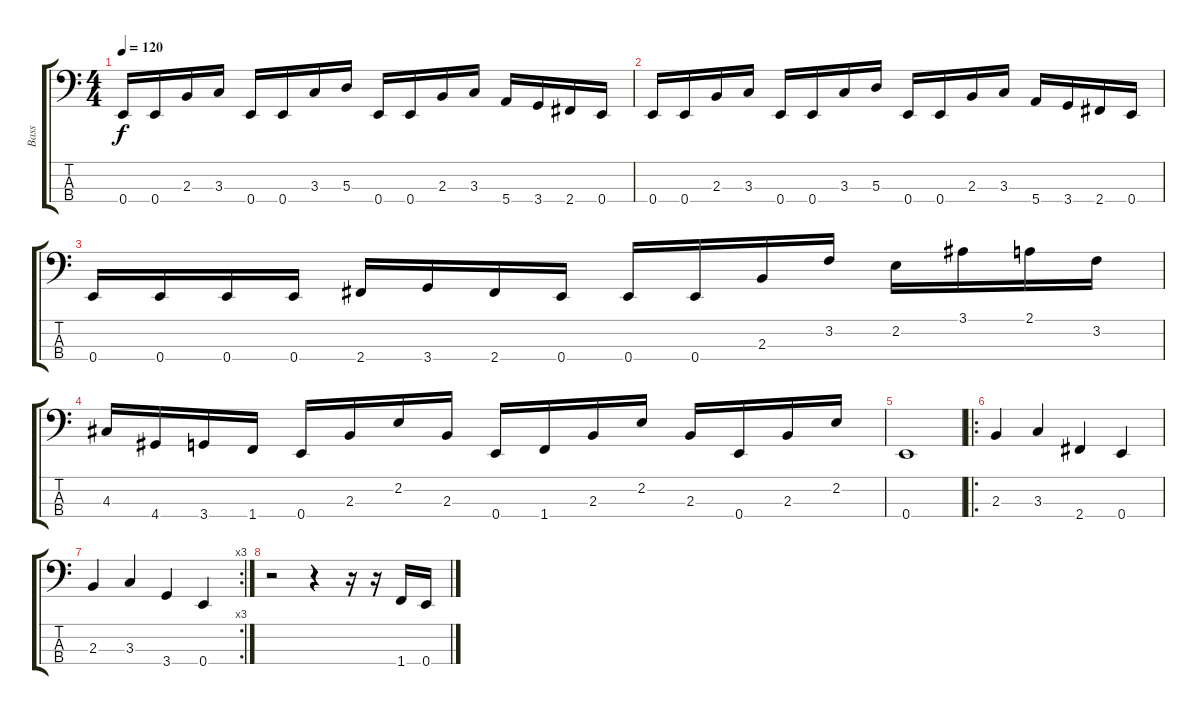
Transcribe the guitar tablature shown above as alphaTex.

\track ("Bass" "Bass") {instrument electricbasspick}
\staff {score tabs}
\tuning (G2 D2 A1 E1) {hide}
\ts (4 4)
\tempo 120
\clef f4
\ks c
0.4.16{dy f} 0.4.16 2.3.16 3.3.16 0.4.16 0.4.16 3.3.16 5.3.16 0.4.16 0.4.16 2.3.16 3.3.16 5.4.16 3.4.16 2.4.16 0.4.16 |
0.4.16 0.4.16 2.3.16 3.3.16 0.4.16 0.4.16 3.3.16 5.3.16 0.4.16 0.4.16 2.3.16 3.3.16 5.4.16 3.4.16 2.4.16 0.4.16 |
0.4.16 0.4.16 0.4.16 0.4.16 2.4.16 3.4.16 2.4.16 0.4.16 0.4.16 0.4.16 2.3.16 3.2.16 2.2.16 3.1.16 2.1.16 3.2.16 |
4.3.16 4.4.16 3.4.16 1.4.16 0.4.16 2.3.16 2.2.16 2.3.16 0.4.16 1.4.16 2.3.16 2.2.16 2.3.16 0.4.16 2.3.16 2.2.16 |
0.4.1 |
\ro
2.3.4 3.3.4 2.4.4 0.4.4 |
\rc 3
2.3.4 3.3.4 3.4.4 0.4.4 |
r.2 r.4 r.16 r.16 1.4.16 0.4.16
